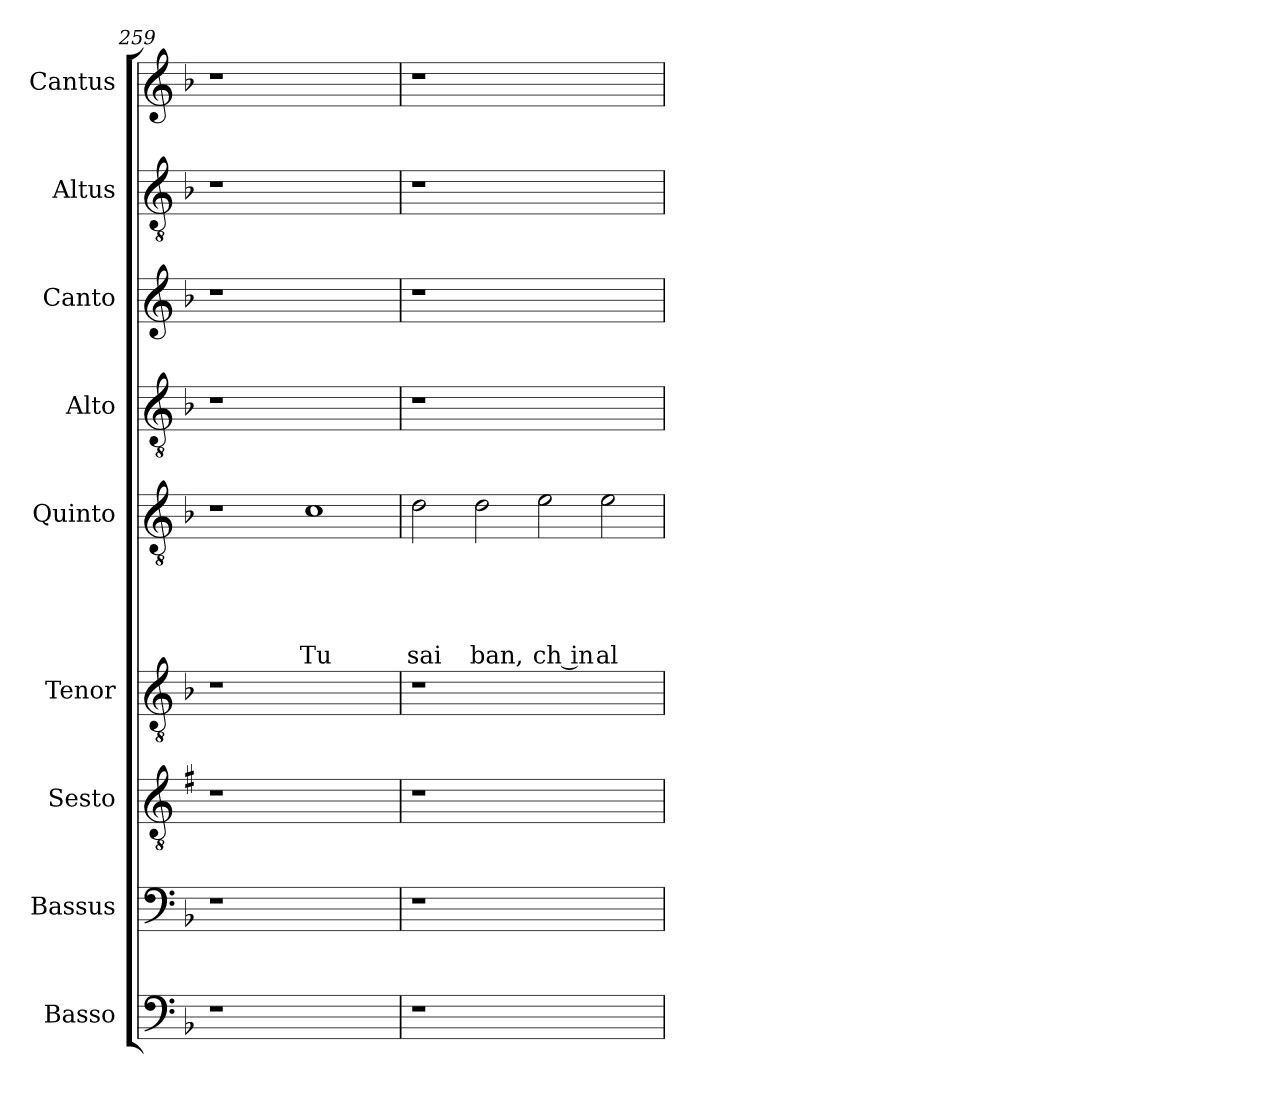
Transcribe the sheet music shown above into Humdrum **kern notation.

**kern	**kern	**kern	**kern	**kern	**text	**text	**text	**text	**text	**kern	**kern	**kern	**kern
*part9	*part8	*part7	*part6	*part5	*part5	*part5	*part5	*part5	*part5	*part4	*part3	*part2	*part1
*staff9	*staff8	*staff7	*staff6	*staff5	*staff5	*staff5	*staff5	*staff5	*staff5	*staff4	*staff3	*staff2	*staff1
*I"Basso	*I"Bassus	*I"Sesto	*I"Tenor	*I"Quinto	*	*	*	*	*	*I"Alto	*I"Canto	*I"Altus	*I"Cantus
*	*	*I'Sesto	*I'Tenor	*I'Quinto	*	*	*	*	*	*I'Alto	*I'Canto	*I'Altus	*I'Cantus
*clefF4	*clefF4	*clefGv2	*clefGv2	*clefGv2	*	*	*	*	*	*clefGv2	*clefG2	*clefGv2	*clefG2
*k[b-]	*k[b-]	*k[f#]	*k[b-]	*k[b-]	*	*	*	*	*	*k[b-]	*k[b-]	*k[b-]	*k[b-]
*F:	*F:	*G:	*F:	*F:	*	*	*	*	*	*F:	*F:	*F:	*F:
=259	=259	=259	=259	=259	=259	=259	=259	=259	=259	=259	=259	=259	=259
1r	1r	1r	1r	1r	.	.	.	.	.	1r	1r	1r	1r
!	!	!	!	!	!	!	!	!	!LO:LY:b	!	!	!	!
1ryy	1ryy	1ryy	1ryy	1c	.	.	.	.	Tu	1ryy	1ryy	1ryy	1ryy
=260	=260	=260	=260	=260	=260	=260	=260	=260	=260	=260	=260	=260	=260
!	!	!	!	!	!	!	!	!	!LO:LY:b	!	!	!	!
1r	1r	1r	1r	2d\	.	.	.	.	sai	1r	1r	1r	1r
!	!	!	!	!	!	!	!	!	!LO:LY:b	!	!	!	!
.	.	.	.	2d\	.	.	.	.	ban,	.	.	.	.
!	!	!	!	!	!	!	!	!	!LO:LY:b:rj	!	!	!	!
1ryy	1ryy	1ryy	1ryy	2e\	.	.	.	.	ch in	1ryy	1ryy	1ryy	1ryy
!	!	!	!	!	!	!	!	!	!LO:LY:b	!	!	!	!
.	.	.	.	2e\	.	.	.	.	al	.	.	.	.
=	=	=	=	=	=	=	=	=	=	=	=	=	=
*-	*-	*-	*-	*-	*-	*-	*-	*-	*-	*-	*-	*-	*-
